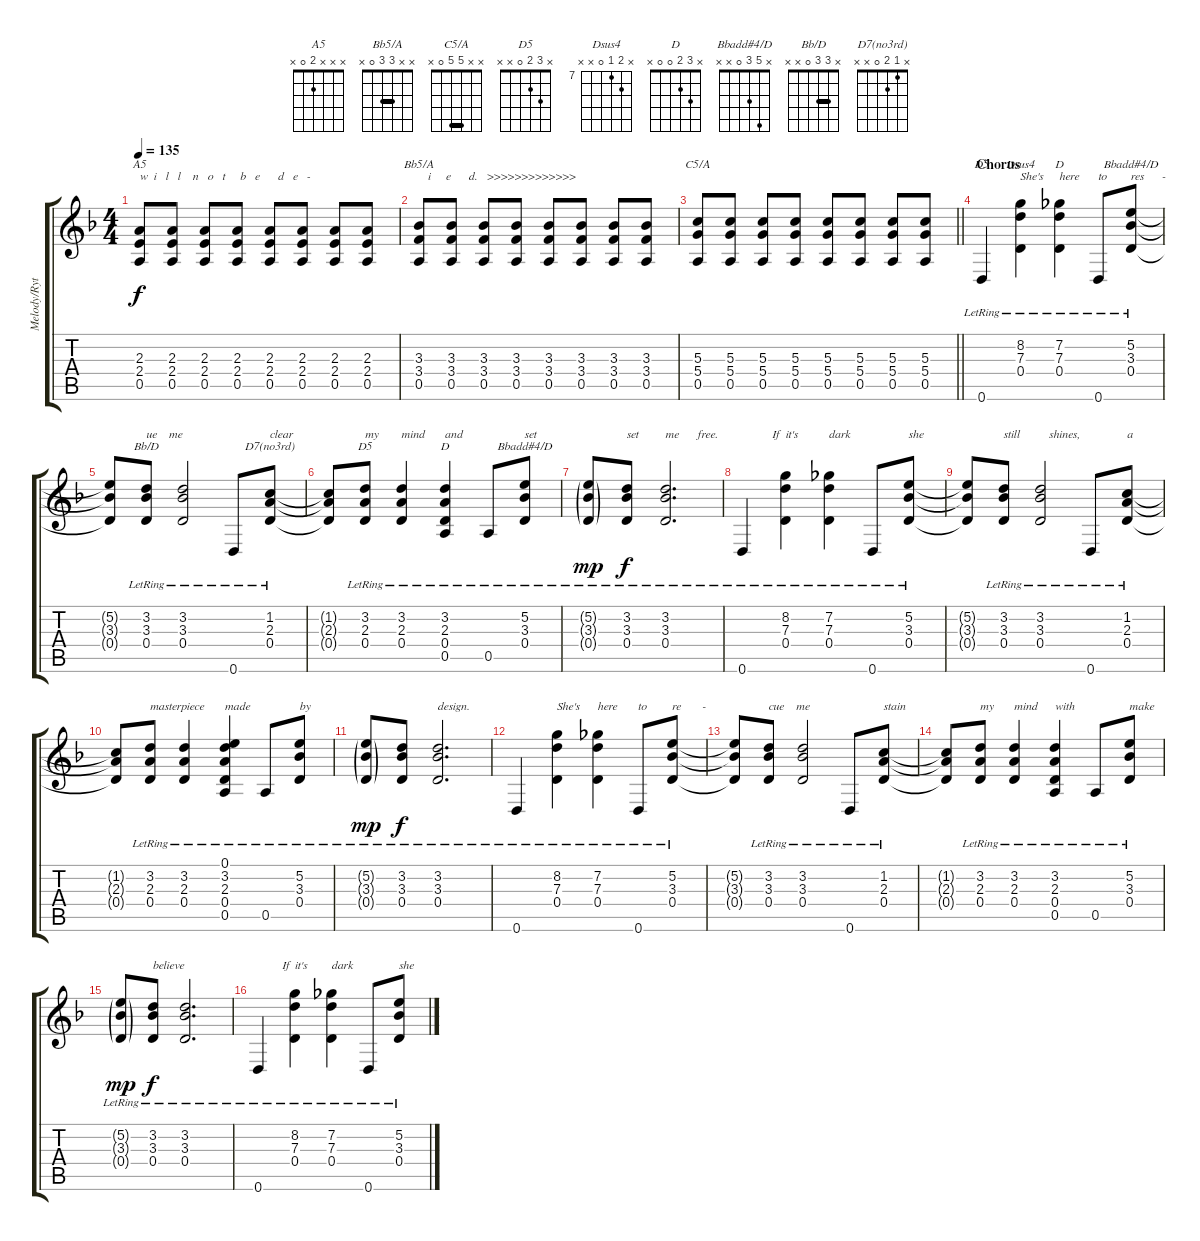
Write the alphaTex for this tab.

\track ("Melody/Rythem #1" "Melody/Ryt") {instrument distortionguitar bank 125}
\staff {score tabs}
\tuning (E4 B3 G3 D3 A2 D2) {hide}
\chord ("A5" x x x 2 0 x)
\chord ("Bb5/A" x x 3 3 0 x) {barre 3}
\chord ("C5/A" x x 5 5 0 x) {barre 5}
\chord ("D5" x x x x x 0)
\chord ("Dsus4" x 8 7 0 x x) {firstfret 7}
\chord ("D" x 7 7 0 x x) {firstfret 7 barre 7}
\chord ("Bbadd#4/D" 0 3 3 0 x x)
\chord ("Bb/D" x 3 3 0 x x) {barre 3}
\chord ("D7(no3rd)" x 1 2 0 x x)
\chord ("D5" x 3 2 0 x x)
\chord ("D" x 3 2 0 0 x)
\chord ("Bbadd#4/D" x 5 3 0 x x)
\ts (4 4)
\tempo 135
\clef g2
\ks f
(2.3 2.4 0.5).8{ch "A5" txt "w  i   l   l    n   o   t     b   e      d   e   -" dy f} (2.3 2.4 0.5).8 (2.3 2.4 0.5).8 (2.3 2.4 0.5).8 (2.3 2.4 0.5).8 (2.3 2.4 0.5).8 (2.3 2.4 0.5).8 (2.3 2.4 0.5).8 |
(3.3 3.4 0.5).8{ch "Bb5/A" txt "   i     e      d.   >>>>>>>>>>>>>"} (3.3 3.4 0.5).8 (3.3 3.4 0.5).8 (3.3 3.4 0.5).8 (3.3 3.4 0.5).8 (3.3 3.4 0.5).8 (3.3 3.4 0.5).8 (3.3 3.4 0.5).8 |
\barLineRight lightlight
(5.3 5.4 0.5).8{ch "C5/A"} (5.3 5.4 0.5).8 (5.3 5.4 0.5).8 (5.3 5.4 0.5).8 (5.3 5.4 0.5).8 (5.3 5.4 0.5).8 (5.3 5.4 0.5).8 (5.3 5.4 0.5).8 |
\section ("" "Chorus")
0.6{lr}.4{ch "D5"} (8.2{lr} 7.3{lr} 0.4{lr}).4{ch "Dsus4" txt "She's"} (7.2{lr} 7.3{lr} 0.4{lr}).4{ch "D" txt "here"} 0.6{lr}.8{txt "to"} (5.2{lr} 3.3{lr} 0.4{lr}).8{ch "Bbadd#4/D" txt "res      - "} |
(5.2{t} 3.3{t} 0.4{t}).8 (3.2{lr} 3.3{lr} 0.4{lr}).8{ch "Bb/D" txt "ue    me"} (3.2{lr} 3.3{lr} 0.4{lr}).2 0.6{lr}.8 (1.2{lr} 2.3{lr} 0.4{lr}).8{ch "D7(no3rd)" txt "clear"} |
(1.2{t} 2.3{t} 0.4{t}).8 (3.2{lr} 2.3{lr} 0.4{lr}).8{ch "D5" txt "my"} (3.2{lr} 2.3{lr} 0.4{lr}).4{txt "mind"} (3.2{lr} 2.3{lr} 0.4{lr} 0.5{lr}).4{ch "D" txt "and"} 0.5{lr}.8 (5.2{lr} 3.3{lr} 0.4{lr}).8{ch "Bbadd#4/D" txt "set"} |
(5.2{g lr} 3.3{g lr} 0.4{g lr}).8{dy mp} (3.2{lr} 3.3{lr} 0.4{lr}).8{txt "set" dy f} (3.2{lr} 3.3{lr} 0.4{lr}).2{d txt "me      free."} |
0.6{lr}.4{txt "          If"} (8.2{lr} 7.3{lr} 0.4{lr}).4{txt "it's"} (7.2{lr} 7.3{lr} 0.4{lr}).4{txt "dark"} 0.6{lr}.8 (5.2{lr} 3.3{lr} 0.4{lr}).8{txt "she"} |
(5.2{t} 3.3{t} 0.4{t}).8 (3.2{lr} 3.3{lr} 0.4{lr}).8{txt "still"} (3.2{lr} 3.3{lr} 0.4{lr}).2{txt "   shines,"} 0.6{lr}.8 (1.2{lr} 2.3{lr} 0.4{lr}).8{txt "a "} |
(1.2{t} 2.3{t} 0.4{t}).8 (3.2{lr} 2.3{lr} 0.4{lr}).8{txt "masterpiece"} (3.2{lr} 2.3{lr} 0.4{lr}).4 (0.1{lr} 3.2{lr} 2.3{lr} 0.4{lr} 0.5{lr}).4{txt "made"} 0.5{lr}.8 (5.2{lr} 3.3{lr} 0.4{lr}).8{txt "by"} |
(5.2{g lr} 3.3{g lr} 0.4{g lr}).8{dy mp} (3.2{lr} 3.3{lr} 0.4{lr}).8{dy f} (3.2{lr} 3.3{lr} 0.4{lr}).2{d txt "design."} |
0.6{lr}.4 (8.2{lr} 7.3{lr} 0.4{lr}).4{txt "She's"} (7.2{lr} 7.3{lr} 0.4{lr}).4{txt "here"} 0.6{lr}.8{txt "to"} (5.2{lr} 3.3{lr} 0.4{lr}).8{txt "re       -"} |
(5.2{t} 3.3{t} 0.4{t}).8 (3.2{lr} 3.3{lr} 0.4{lr}).8{txt "cue    me"} (3.2{lr} 3.3{lr} 0.4{lr}).2 0.6{lr}.8 (1.2{lr} 2.3{lr} 0.4{lr}).8{txt "stain"} |
(1.2{t} 2.3{t} 0.4{t}).8 (3.2{lr} 2.3{lr} 0.4{lr}).8{txt "my"} (3.2{lr} 2.3{lr} 0.4{lr}).4{txt "mind"} (3.2{lr} 2.3{lr} 0.4{lr} 0.5{lr}).4{txt "with"} 0.5{lr}.8 (5.2{lr} 3.3{lr} 0.4{lr}).8{txt "make"} |
(5.2{g lr} 3.3{g lr} 0.4{g lr}).8{dy mp} (3.2{lr} 3.3{lr} 0.4{lr}).8{txt "believe" dy f} (3.2{lr} 3.3{lr} 0.4{lr}).2{d} |
0.6{lr}.4{txt "        If"} (8.2{lr} 7.3{lr} 0.4{lr}).4{txt "it's"} (7.2{lr} 7.3{lr} 0.4{lr}).4{txt "dark"} 0.6{lr}.8 (5.2{lr} 3.3{lr} 0.4{lr}).8{txt "she"}
